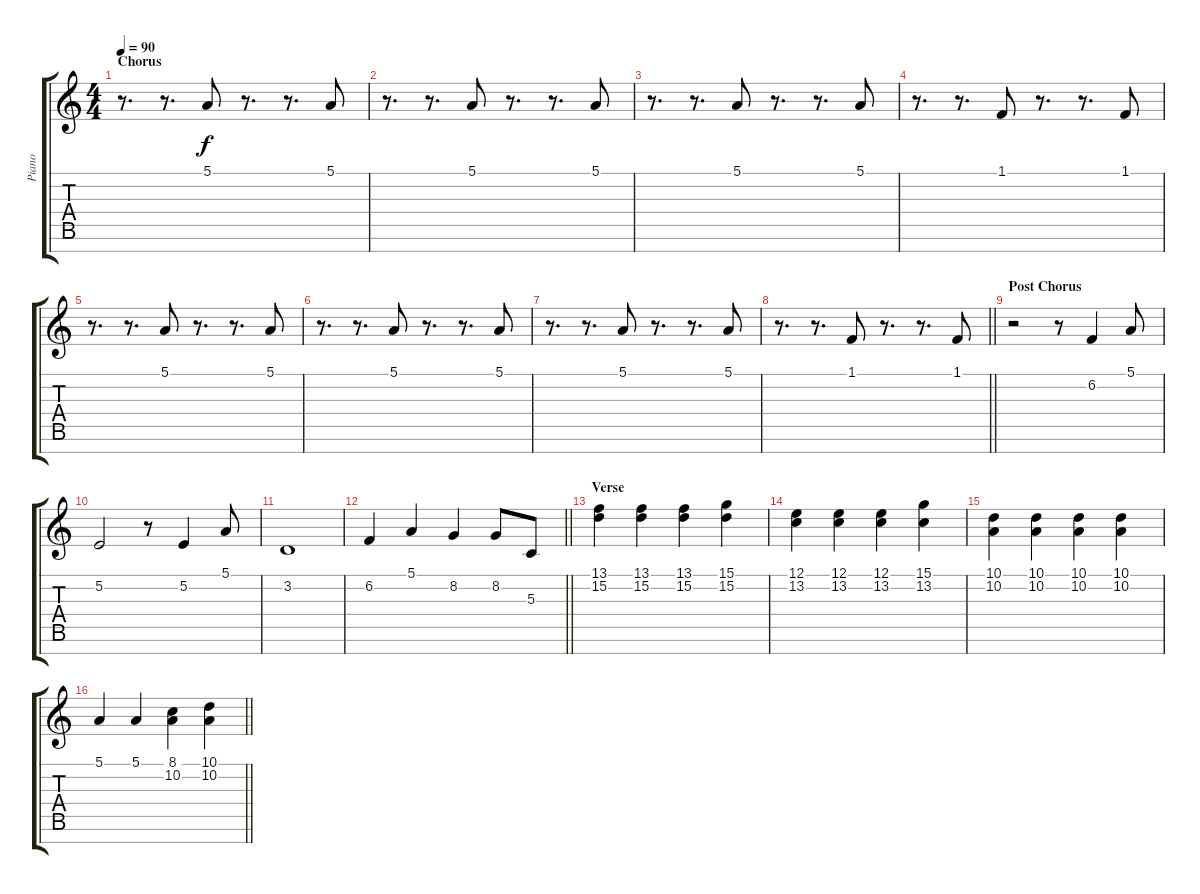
\track ("Piano" "Piano") {instrument acousticgrandpiano}
\staff {score tabs}
\tuning (E4 B3 G3 D3 A2 E2 B1) {hide}
\ts (4 4)
\section ("" "Chorus")
\tempo 90
\clef g2
\ks c
r.8{d dy f} r.8{d} 5.1.8 r.8{d} r.8{d} 5.1.8 |
r.8{d} r.8{d} 5.1.8 r.8{d} r.8{d} 5.1.8 |
r.8{d} r.8{d} 5.1.8 r.8{d} r.8{d} 5.1.8 |
r.8{d} r.8{d} 1.1.8 r.8{d} r.8{d} 1.1.8 |
r.8{d} r.8{d} 5.1.8 r.8{d} r.8{d} 5.1.8 |
r.8{d} r.8{d} 5.1.8 r.8{d} r.8{d} 5.1.8 |
r.8{d} r.8{d} 5.1.8 r.8{d} r.8{d} 5.1.8 |
\barLineRight lightlight
r.8{d} r.8{d} 1.1.8 r.8{d} r.8{d} 1.1.8 |
\section ("" "Post Chorus")
r.2 r.8 6.2.4 5.1.8 |
5.2.2 r.8 5.2.4 5.1.8 |
3.2.1 |
\barLineRight lightlight
6.2.4 5.1.4 8.2.4 8.2.8 5.3.8 |
\section ("" "Verse")
(13.1 15.2).4 (13.1 15.2).4 (13.1 15.2).4 (15.1 15.2).4 |
(12.1 13.2).4 (12.1 13.2).4 (12.1 13.2).4 (15.1 13.2).4 |
(10.1 10.2).4 (10.1 10.2).4 (10.1 10.2).4 (10.1 10.2).4 |
\barLineRight lightlight
5.1.4 5.1.4 (8.1 10.2).4 (10.1 10.2).4
